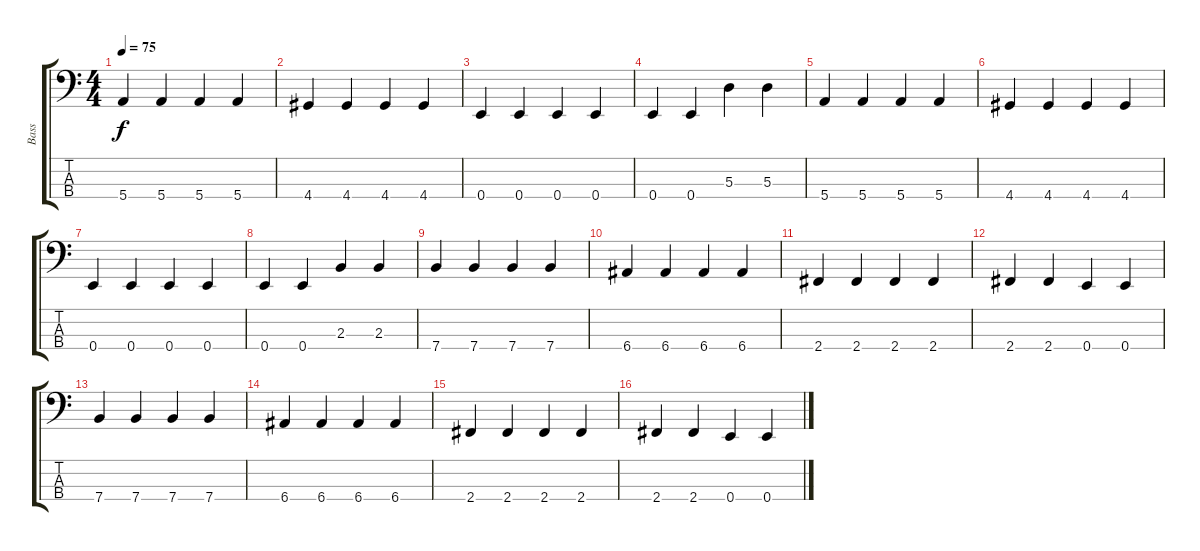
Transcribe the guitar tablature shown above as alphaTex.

\track ("Bass" "Bass") {instrument electricbassfinger}
\staff {score tabs}
\tuning (G2 D2 A1 E1) {hide}
\ts (4 4)
\tempo 75
\clef f4
\ks c
5.4.4{dy f instrument electricbassfinger} 5.4.4 5.4.4 5.4.4 |
4.4.4 4.4.4 4.4.4 4.4.4 |
0.4.4 0.4.4 0.4.4 0.4.4 |
0.4.4 0.4.4 5.3.4 5.3.4 |
5.4.4 5.4.4 5.4.4 5.4.4 |
4.4.4 4.4.4 4.4.4 4.4.4 |
0.4.4 0.4.4 0.4.4 0.4.4 |
0.4.4 0.4.4 2.3.4 2.3.4 |
7.4.4 7.4.4 7.4.4 7.4.4 |
6.4.4 6.4.4 6.4.4 6.4.4 |
2.4.4 2.4.4 2.4.4 2.4.4 |
2.4.4 2.4.4 0.4.4 0.4.4 |
7.4.4 7.4.4 7.4.4 7.4.4 |
6.4.4 6.4.4 6.4.4 6.4.4 |
2.4.4 2.4.4 2.4.4 2.4.4 |
2.4.4 2.4.4 0.4.4 0.4.4
